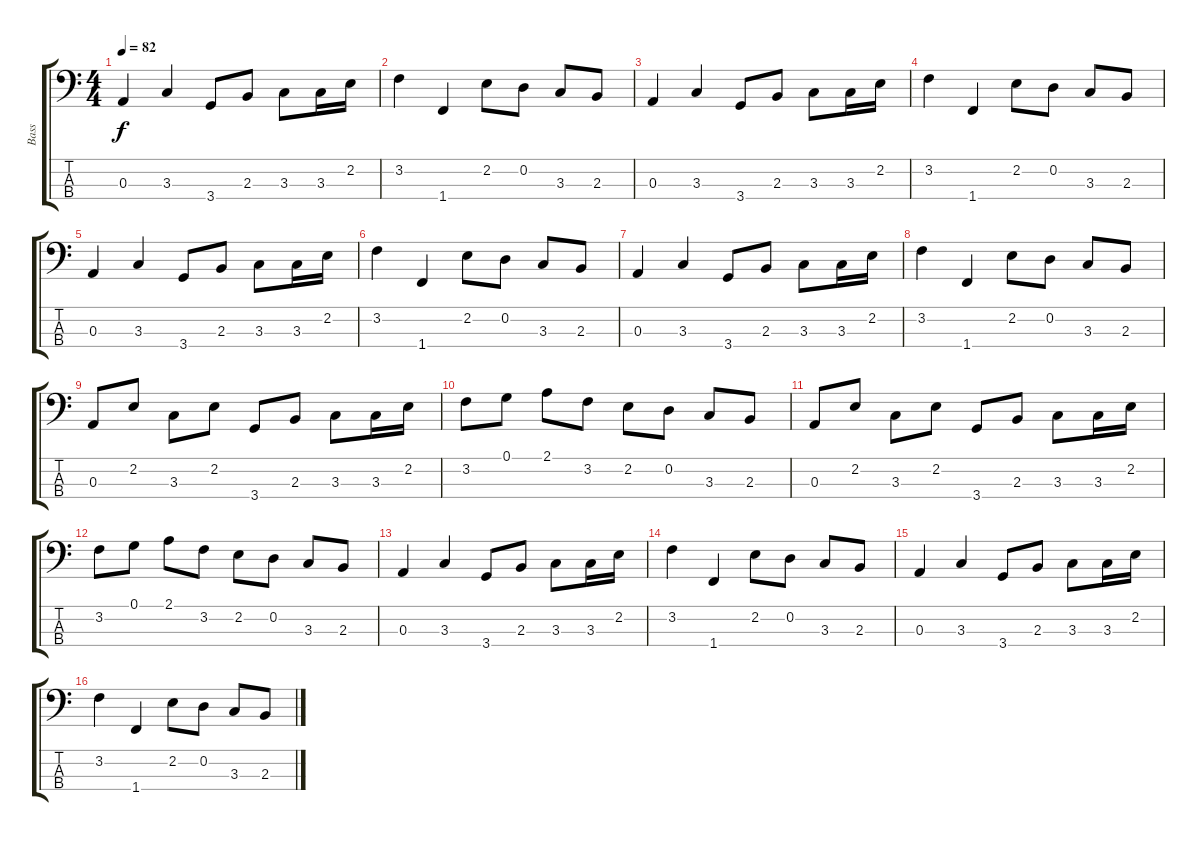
\track ("Bass" "Bass") {instrument electricbassfinger}
\staff {score tabs}
\tuning (G2 D2 A1 E1) {hide}
\ts (4 4)
\tempo 82
\clef f4
\ks c
0.3.4{dy f} 3.3.4 3.4.8 2.3.8 3.3.8 3.3.16 2.2.16 |
3.2.4 1.4.4 2.2.8 0.2.8 3.3.8 2.3.8 |
0.3.4 3.3.4 3.4.8 2.3.8 3.3.8 3.3.16 2.2.16 |
3.2.4 1.4.4 2.2.8 0.2.8 3.3.8 2.3.8 |
0.3.4 3.3.4 3.4.8 2.3.8 3.3.8 3.3.16 2.2.16 |
3.2.4 1.4.4 2.2.8 0.2.8 3.3.8 2.3.8 |
0.3.4 3.3.4 3.4.8 2.3.8 3.3.8 3.3.16 2.2.16 |
3.2.4 1.4.4 2.2.8 0.2.8 3.3.8 2.3.8 |
0.3.8 2.2.8 3.3.8 2.2.8 3.4.8 2.3.8 3.3.8 3.3.16 2.2.16 |
3.2.8 0.1.8 2.1.8 3.2.8 2.2.8 0.2.8 3.3.8 2.3.8 |
0.3.8 2.2.8 3.3.8 2.2.8 3.4.8 2.3.8 3.3.8 3.3.16 2.2.16 |
3.2.8 0.1.8 2.1.8 3.2.8 2.2.8 0.2.8 3.3.8 2.3.8 |
0.3.4 3.3.4 3.4.8 2.3.8 3.3.8 3.3.16 2.2.16 |
3.2.4 1.4.4 2.2.8 0.2.8 3.3.8 2.3.8 |
0.3.4 3.3.4 3.4.8 2.3.8 3.3.8 3.3.16 2.2.16 |
3.2.4 1.4.4 2.2.8 0.2.8 3.3.8 2.3.8
